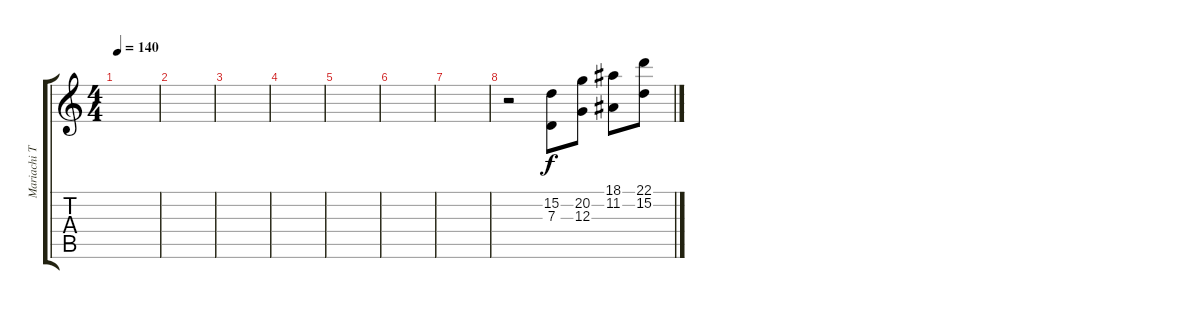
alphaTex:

\track ("Mariachi Trumpet" "Mariachi T") {instrument trumpet}
\staff {score tabs}
\tuning (E4 B3 G3 D3 A2 E2) {hide}
\ts (4 4)
\tempo 140
\clef g2
\ks c
|
|
|
|
|
|
|
r.2 (15.2 7.3).8 (20.2 12.3).8 (18.1 11.2).8 (22.1 15.2).8
